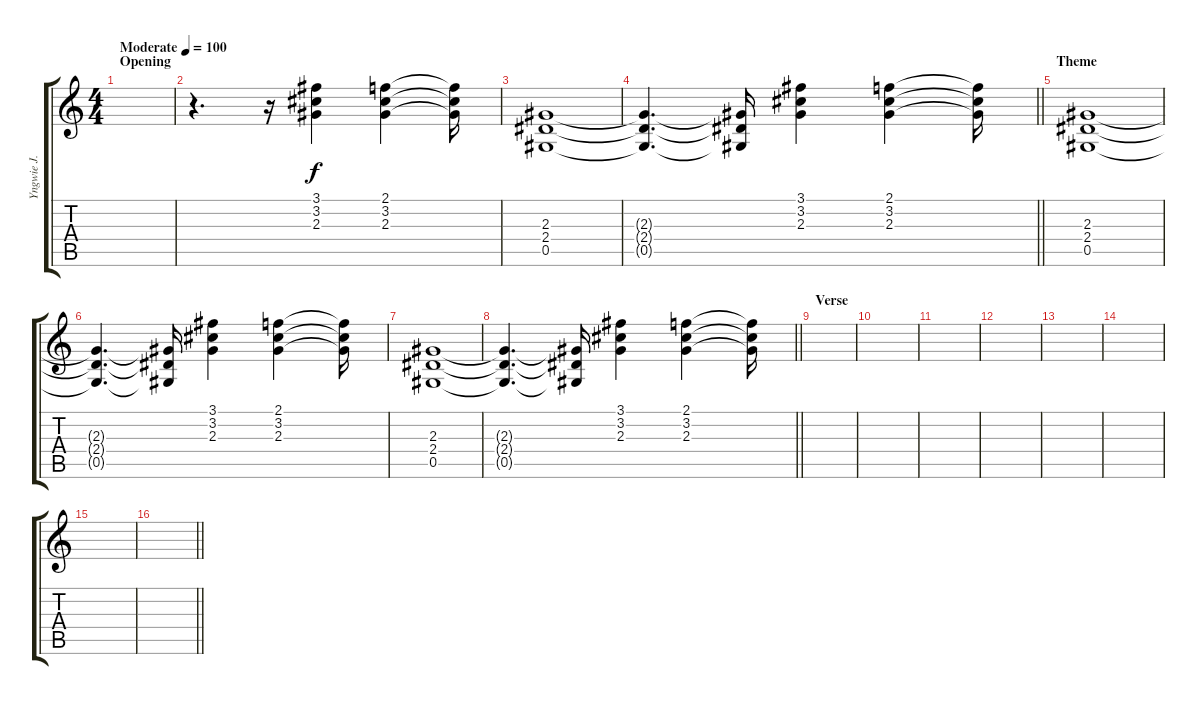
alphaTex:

\track ("Yngwie J. Malmsteen" "Yngwie J. ") {instrument overdrivenguitar}
\staff {score tabs}
\tuning (Eb4 Bb3 Gb3 Db3 Ab2 Eb2) {hide}
\ts (4 4)
\section ("" "Opening")
\tempo (100 "Moderate")
\clef g2
\ks c
|
r.4{d} r.16 (3.1 3.2 2.3).4 (2.1 3.2 2.3).4 (2.1{t} 3.2{t} 2.3{t}).16 |
(2.3 2.4 0.5).1 |
\barLineRight lightlight
(2.3{t} 2.4{t} 0.5{t}).4{d} (2.3{t} 2.4{t} 0.5{t}).16 (3.1 3.2 2.3).4 (2.1 3.2 2.3).4 (2.1{t} 3.2{t} 2.3{t}).16 |
\section ("" "Theme")
(2.3 2.4 0.5).1 |
(2.3{t} 2.4{t} 0.5{t}).4{d} (2.3{t} 2.4{t} 0.5{t}).16 (3.1 3.2 2.3).4 (2.1 3.2 2.3).4 (2.1{t} 3.2{t} 2.3{t}).16 |
(2.3 2.4 0.5).1 |
\barLineRight lightlight
(2.3{t} 2.4{t} 0.5{t}).4{d} (2.3{t} 2.4{t} 0.5{t}).16 (3.1 3.2 2.3).4 (2.1 3.2 2.3).4 (2.1{t} 3.2{t} 2.3{t}).16 |
\section ("" "Verse")
|
|
|
|
|
|
|
\barLineRight lightlight
